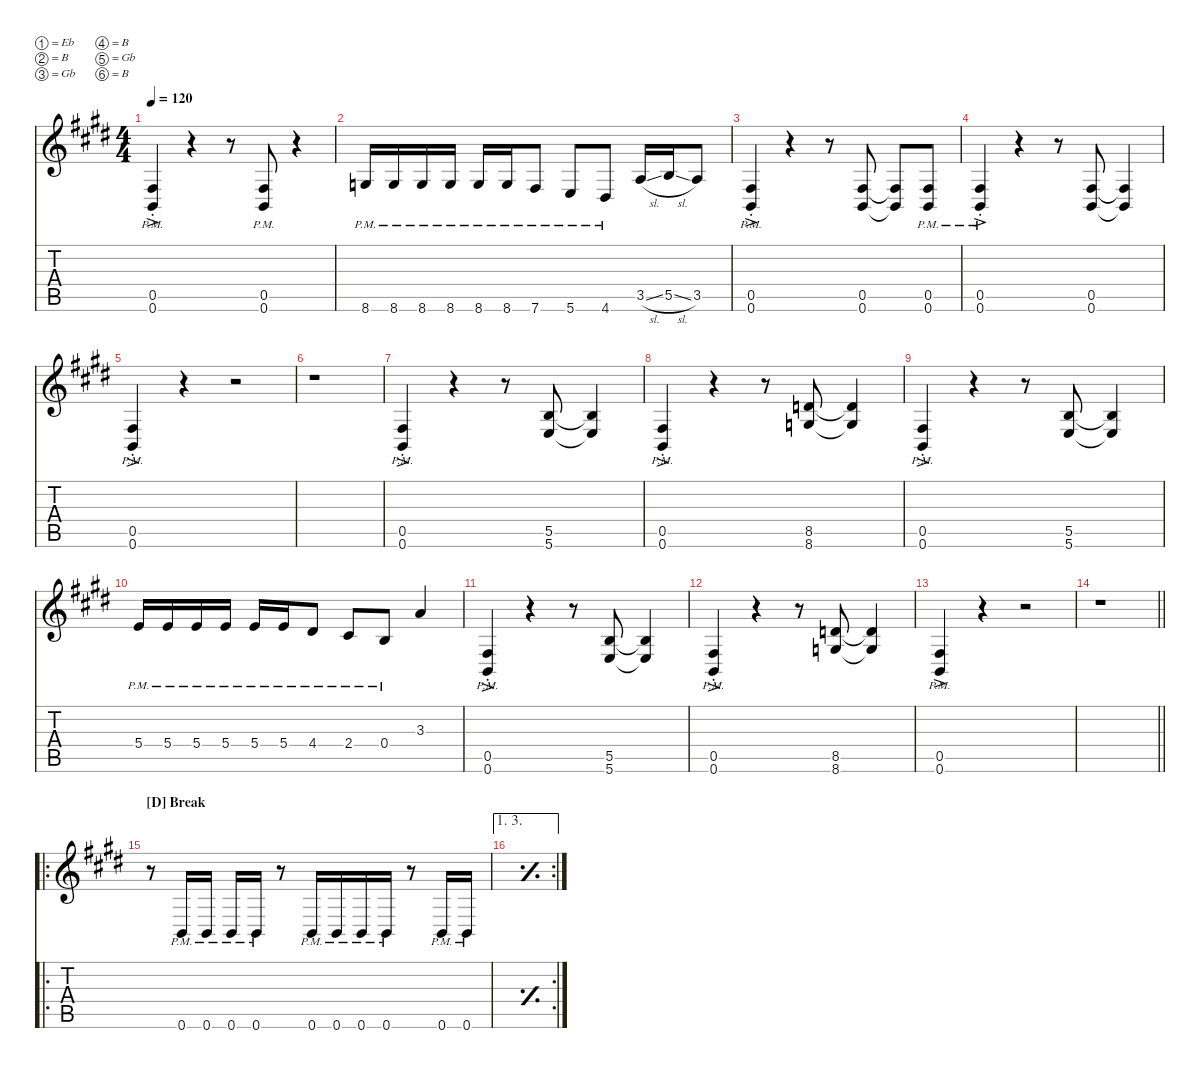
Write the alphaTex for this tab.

\defaultSystemsLayout 4
\hideDynamics
\bracketExtendMode nobrackets
\singleTrackTrackNamePolicy hidden
\multiTrackTrackNamePolicy hidden
\firstSystemTrackNameMode fullname
\firstSystemTrackNameOrientation horizontal
\otherSystemsTrackNameOrientation horizontal
\track ("Rhythm Guitar 2" "Rhy.Gt.2") {multiBarRest instrument distortionguitar}
\staff {score tabs}
\tuning (Eb4 B3 Gb3 B2 Gb2 B1)
\ts (4 4)
\tempo 120
\clef g2
\ks e
(0.6{ac pm st acc forcenatural} 0.5{ac pm st acc #}).4{dy mf} r.4 r.8 (0.6{pm acc forcenatural} 0.5{pm acc #}).8 r.4 |
8.6{pm acc forcenatural}.16 8.6{pm acc forcenatural}.16 8.6{pm acc forcenatural}.16 8.6{pm acc forcenatural}.16 8.6{pm acc forcenatural}.16 8.6{pm acc forcenatural}.16 7.6{pm acc #}.8 5.6{pm acc forcenatural}.8 4.6{pm acc #}.8 3.5{sl acc forcenatural}.16 5.5{sl acc forcenatural}.16 3.5{acc forcenatural}.8 |
(0.6{ac pm st acc forcenatural} 0.5{ac pm st acc #}).4 r.4 r.8 (0.6{acc forcenatural} 0.5{acc #}).8 (0.5{t acc #} 0.6{t acc forcenatural}).8 (0.6{pm acc forcenatural} 0.5{pm acc #}).8 |
(0.6{ac pm st acc forcenatural} 0.5{ac pm st acc #}).4 r.4 r.8 (0.6{acc forcenatural} 0.5{acc #}).8 (0.5{t acc #} 0.6{t acc forcenatural}).4 |
(0.6{ac pm st acc forcenatural} 0.5{ac pm st acc #}).4 r.4 r.2 |
r.1 |
(0.6{ac pm st acc forcenatural} 0.5{ac pm st acc #}).4 r.4 r.8 (5.6{acc forcenatural} 5.5{acc forcenatural}).8 (5.5{t acc forcenatural} 5.6{t acc forcenatural}).4 |
(0.6{ac pm st acc forcenatural} 0.5{ac pm st acc #}).4 r.4 r.8 (8.6{acc forcenatural} 8.5{acc forcenatural}).8 (8.5{t acc forcenatural} 8.6{t acc forcenatural}).4 |
(0.6{ac pm st acc forcenatural} 0.5{ac pm st acc #}).4 r.4 r.8 (5.6{acc forcenatural} 5.5{acc forcenatural}).8 (5.5{t acc forcenatural} 5.6{t acc forcenatural}).4 |
5.4{pm acc forcenatural}.16 5.4{pm acc forcenatural}.16 5.4{pm acc forcenatural}.16 5.4{pm acc forcenatural}.16 5.4{pm acc forcenatural}.16 5.4{pm acc forcenatural}.16 4.4{pm acc #}.8 2.4{pm acc #}.8 0.4{pm acc forcenatural}.8 3.3{acc forcenatural}.4 |
(0.6{ac pm st acc forcenatural} 0.5{ac pm st acc #}).4 r.4 r.8 (5.6{acc forcenatural} 5.5{acc forcenatural}).8 (5.5{t acc forcenatural} 5.6{t acc forcenatural}).4 |
(0.6{ac pm st acc forcenatural} 0.5{ac pm st acc #}).4 r.4 r.8 (8.6{acc forcenatural} 8.5{acc forcenatural}).8 (8.5{t acc forcenatural} 8.6{t acc forcenatural}).4 |
(0.6{ac pm acc forcenatural} 0.5{ac pm acc #}).4 r.4 r.2 |
\barLineRight lightlight
r.1 |
\ro
\section ("D" "Break")
r.8 0.6{pm acc forcenatural}.16 0.6{pm acc forcenatural}.16 0.6{pm acc forcenatural}.16 0.6{pm acc forcenatural}.16 r.8 0.6{pm acc forcenatural}.16 0.6{pm acc forcenatural}.16 0.6{pm acc forcenatural}.16 0.6{pm acc forcenatural}.16 r.8 0.6{pm acc forcenatural}.16 0.6{pm acc forcenatural}.16 |
\ae (1 3)
\rc 2
\simile simple
